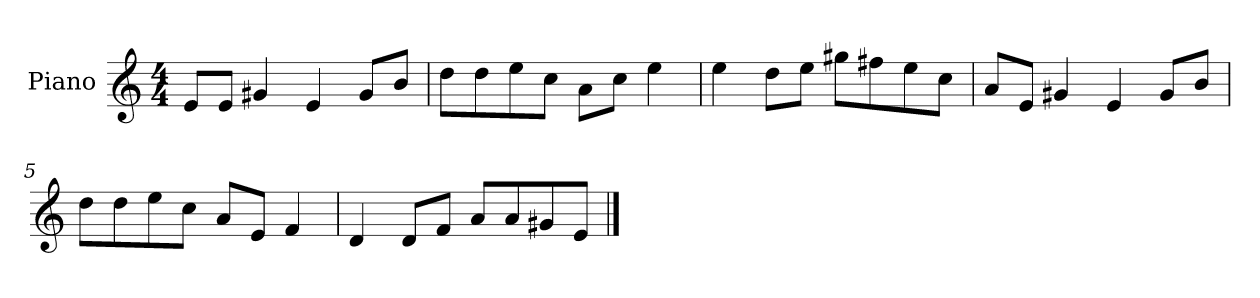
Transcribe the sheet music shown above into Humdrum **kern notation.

**kern
*part1
*staff1
*I"Piano
*I'P-no
*clefG2
*k[]
*M4/4
*MM90
=1
8e/L
8e/J
4g#X/
4e/
8g#/L
8b/J
=2
8dd\L
8dd\
8ee\
8cc\J
8a\L
8cc\J
4ee\
=3
4ee\
8dd\L
8ee\J
8gg#X\L
8ff#X\
8ee\
8cc\J
=4
8a/L
8e/J
4g#X/
4e/
8g#/L
8b/J
=5
8dd\L
8dd\
8ee\
8cc\J
8a/L
8e/J
4f/
!!LO:LB:g=z
=6
4d/
8d/L
8f/J
8a/L
8a/
8g#X/
8e/J
==
*-
